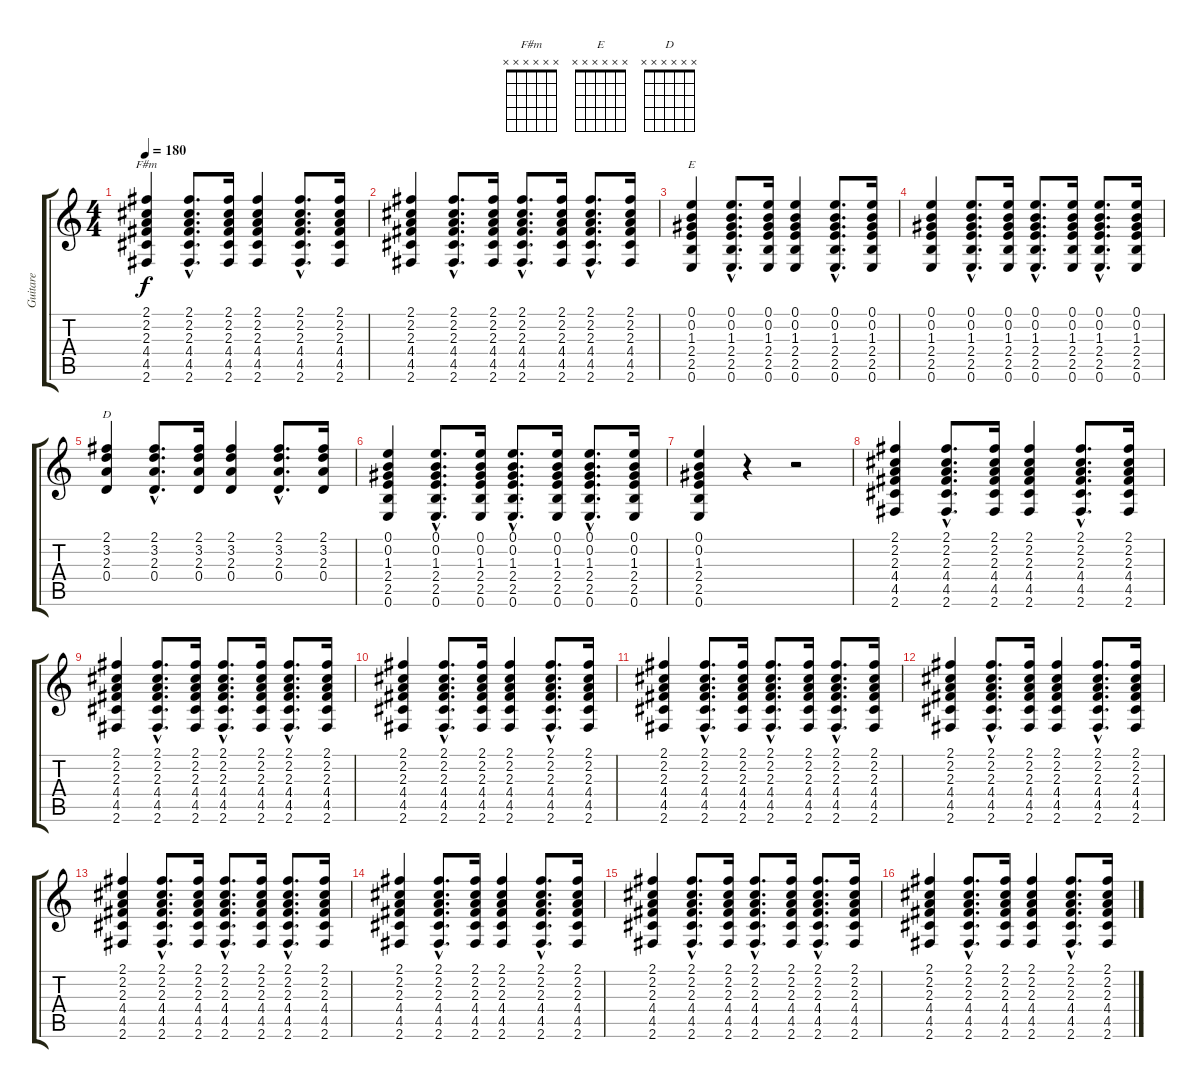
\track ("Guitare" "Guitare") {instrument acousticguitarsteel}
\staff {score tabs}
\tuning (E4 B3 G3 D3 A2 E2) {hide}
\chord ("F#m" x x x x x x) {firstfret 0}
\chord ("E" x x x x x x) {firstfret 0}
\chord ("D" x x x x x x) {firstfret 0}
\ts (4 4)
\tempo 180
\clef g2
\ks c
(2.1 2.2 2.3 4.4 4.5 2.6).4{ch "F#m" dy f} (2.1{hac} 2.2{hac} 2.3{hac} 4.4{hac} 4.5{hac} 2.6{hac}).8{d} (2.1 2.2 2.3 4.4 4.5 2.6).16 (2.1 2.2 2.3 4.4 4.5 2.6).4 (2.1{hac} 2.2{hac} 2.3{hac} 4.4{hac} 4.5{hac} 2.6{hac}).8{d} (2.1 2.2 2.3 4.4 4.5 2.6).16 |
(2.1 2.2 2.3 4.4 4.5 2.6).4 (2.1{hac} 2.2{hac} 2.3{hac} 4.4{hac} 4.5{hac} 2.6{hac}).8{d} (2.1 2.2 2.3 4.4 4.5 2.6).16 (2.1{hac} 2.2{hac} 2.3{hac} 4.4{hac} 4.5{hac} 2.6{hac}).8{d} (2.1 2.2 2.3 4.4 4.5 2.6).16 (2.1{hac} 2.2{hac} 2.3{hac} 4.4{hac} 4.5{hac} 2.6{hac}).8{d} (2.1 2.2 2.3 4.4 4.5 2.6).16 |
(0.1 0.2 1.3 2.4 2.5 0.6).4{ch "E"} (0.1{hac} 0.2{hac} 1.3{hac} 2.4{hac} 2.5{hac} 0.6{hac}).8{d} (0.1 0.2 1.3 2.4 2.5 0.6).16 (0.1 0.2 1.3 2.4 2.5 0.6).4 (0.1{hac} 0.2{hac} 1.3{hac} 2.4{hac} 2.5{hac} 0.6{hac}).8{d} (0.1 0.2 1.3 2.4 2.5 0.6).16 |
(0.1 0.2 1.3 2.4 2.5 0.6).4 (0.1{hac} 0.2{hac} 1.3{hac} 2.4{hac} 2.5{hac} 0.6{hac}).8{d} (0.1 0.2 1.3 2.4 2.5 0.6).16 (0.1{hac} 0.2{hac} 1.3{hac} 2.4{hac} 2.5{hac} 0.6{hac}).8{d} (0.1 0.2 1.3 2.4 2.5 0.6).16 (0.1{hac} 0.2{hac} 1.3{hac} 2.4{hac} 2.5{hac} 0.6{hac}).8{d} (0.1 0.2 1.3 2.4 2.5 0.6).16 |
(2.1 3.2 2.3 0.4).4{ch "D"} (2.1{hac} 3.2{hac} 2.3{hac} 0.4{hac}).8{d} (2.1 3.2 2.3 0.4).16 (2.1 3.2 2.3 0.4).4 (2.1{hac} 3.2{hac} 2.3{hac} 0.4{hac}).8{d} (2.1 3.2 2.3 0.4).16 |
(0.1 0.2 1.3 2.4 2.5 0.6).4 (0.1{hac} 0.2{hac} 1.3{hac} 2.4{hac} 2.5{hac} 0.6{hac}).8{d} (0.1 0.2 1.3 2.4 2.5 0.6).16 (0.1{hac} 0.2{hac} 1.3{hac} 2.4{hac} 2.5{hac} 0.6{hac}).8{d} (0.1 0.2 1.3 2.4 2.5 0.6).16 (0.1{hac} 0.2{hac} 1.3{hac} 2.4{hac} 2.5{hac} 0.6{hac}).8{d} (0.1 0.2 1.3 2.4 2.5 0.6).16 |
(0.1 0.2 1.3 2.4 2.5 0.6).4 r.4 r.2 |
(2.1 2.2 2.3 4.4 4.5 2.6).4 (2.1{hac} 2.2{hac} 2.3{hac} 4.4{hac} 4.5{hac} 2.6{hac}).8{d} (2.1 2.2 2.3 4.4 4.5 2.6).16 (2.1 2.2 2.3 4.4 4.5 2.6).4 (2.1{hac} 2.2{hac} 2.3{hac} 4.4{hac} 4.5{hac} 2.6{hac}).8{d} (2.1 2.2 2.3 4.4 4.5 2.6).16 |
(2.1 2.2 2.3 4.4 4.5 2.6).4 (2.1{hac} 2.2{hac} 2.3{hac} 4.4{hac} 4.5{hac} 2.6{hac}).8{d} (2.1 2.2 2.3 4.4 4.5 2.6).16 (2.1{hac} 2.2{hac} 2.3{hac} 4.4{hac} 4.5{hac} 2.6{hac}).8{d} (2.1 2.2 2.3 4.4 4.5 2.6).16 (2.1{hac} 2.2{hac} 2.3{hac} 4.4{hac} 4.5{hac} 2.6{hac}).8{d} (2.1 2.2 2.3 4.4 4.5 2.6).16 |
(2.1 2.2 2.3 4.4 4.5 2.6).4 (2.1{hac} 2.2{hac} 2.3{hac} 4.4{hac} 4.5{hac} 2.6{hac}).8{d} (2.1 2.2 2.3 4.4 4.5 2.6).16 (2.1 2.2 2.3 4.4 4.5 2.6).4 (2.1{hac} 2.2{hac} 2.3{hac} 4.4{hac} 4.5{hac} 2.6{hac}).8{d} (2.1 2.2 2.3 4.4 4.5 2.6).16 |
(2.1 2.2 2.3 4.4 4.5 2.6).4 (2.1{hac} 2.2{hac} 2.3{hac} 4.4{hac} 4.5{hac} 2.6{hac}).8{d} (2.1 2.2 2.3 4.4 4.5 2.6).16 (2.1{hac} 2.2{hac} 2.3{hac} 4.4{hac} 4.5{hac} 2.6{hac}).8{d} (2.1 2.2 2.3 4.4 4.5 2.6).16 (2.1{hac} 2.2{hac} 2.3{hac} 4.4{hac} 4.5{hac} 2.6{hac}).8{d} (2.1 2.2 2.3 4.4 4.5 2.6).16 |
(2.1 2.2 2.3 4.4 4.5 2.6).4 (2.1{hac} 2.2{hac} 2.3{hac} 4.4{hac} 4.5{hac} 2.6{hac}).8{d} (2.1 2.2 2.3 4.4 4.5 2.6).16 (2.1 2.2 2.3 4.4 4.5 2.6).4 (2.1{hac} 2.2{hac} 2.3{hac} 4.4{hac} 4.5{hac} 2.6{hac}).8{d} (2.1 2.2 2.3 4.4 4.5 2.6).16 |
(2.1 2.2 2.3 4.4 4.5 2.6).4 (2.1{hac} 2.2{hac} 2.3{hac} 4.4{hac} 4.5{hac} 2.6{hac}).8{d} (2.1 2.2 2.3 4.4 4.5 2.6).16 (2.1{hac} 2.2{hac} 2.3{hac} 4.4{hac} 4.5{hac} 2.6{hac}).8{d} (2.1 2.2 2.3 4.4 4.5 2.6).16 (2.1{hac} 2.2{hac} 2.3{hac} 4.4{hac} 4.5{hac} 2.6{hac}).8{d} (2.1 2.2 2.3 4.4 4.5 2.6).16 |
(2.1 2.2 2.3 4.4 4.5 2.6).4 (2.1{hac} 2.2{hac} 2.3{hac} 4.4{hac} 4.5{hac} 2.6{hac}).8{d} (2.1 2.2 2.3 4.4 4.5 2.6).16 (2.1 2.2 2.3 4.4 4.5 2.6).4 (2.1{hac} 2.2{hac} 2.3{hac} 4.4{hac} 4.5{hac} 2.6{hac}).8{d} (2.1 2.2 2.3 4.4 4.5 2.6).16 |
(2.1 2.2 2.3 4.4 4.5 2.6).4 (2.1{hac} 2.2{hac} 2.3{hac} 4.4{hac} 4.5{hac} 2.6{hac}).8{d} (2.1 2.2 2.3 4.4 4.5 2.6).16 (2.1{hac} 2.2{hac} 2.3{hac} 4.4{hac} 4.5{hac} 2.6{hac}).8{d} (2.1 2.2 2.3 4.4 4.5 2.6).16 (2.1{hac} 2.2{hac} 2.3{hac} 4.4{hac} 4.5{hac} 2.6{hac}).8{d} (2.1 2.2 2.3 4.4 4.5 2.6).16 |
(2.1 2.2 2.3 4.4 4.5 2.6).4 (2.1{hac} 2.2{hac} 2.3{hac} 4.4{hac} 4.5{hac} 2.6{hac}).8{d} (2.1 2.2 2.3 4.4 4.5 2.6).16 (2.1 2.2 2.3 4.4 4.5 2.6).4 (2.1{hac} 2.2{hac} 2.3{hac} 4.4{hac} 4.5{hac} 2.6{hac}).8{d} (2.1 2.2 2.3 4.4 4.5 2.6).16
